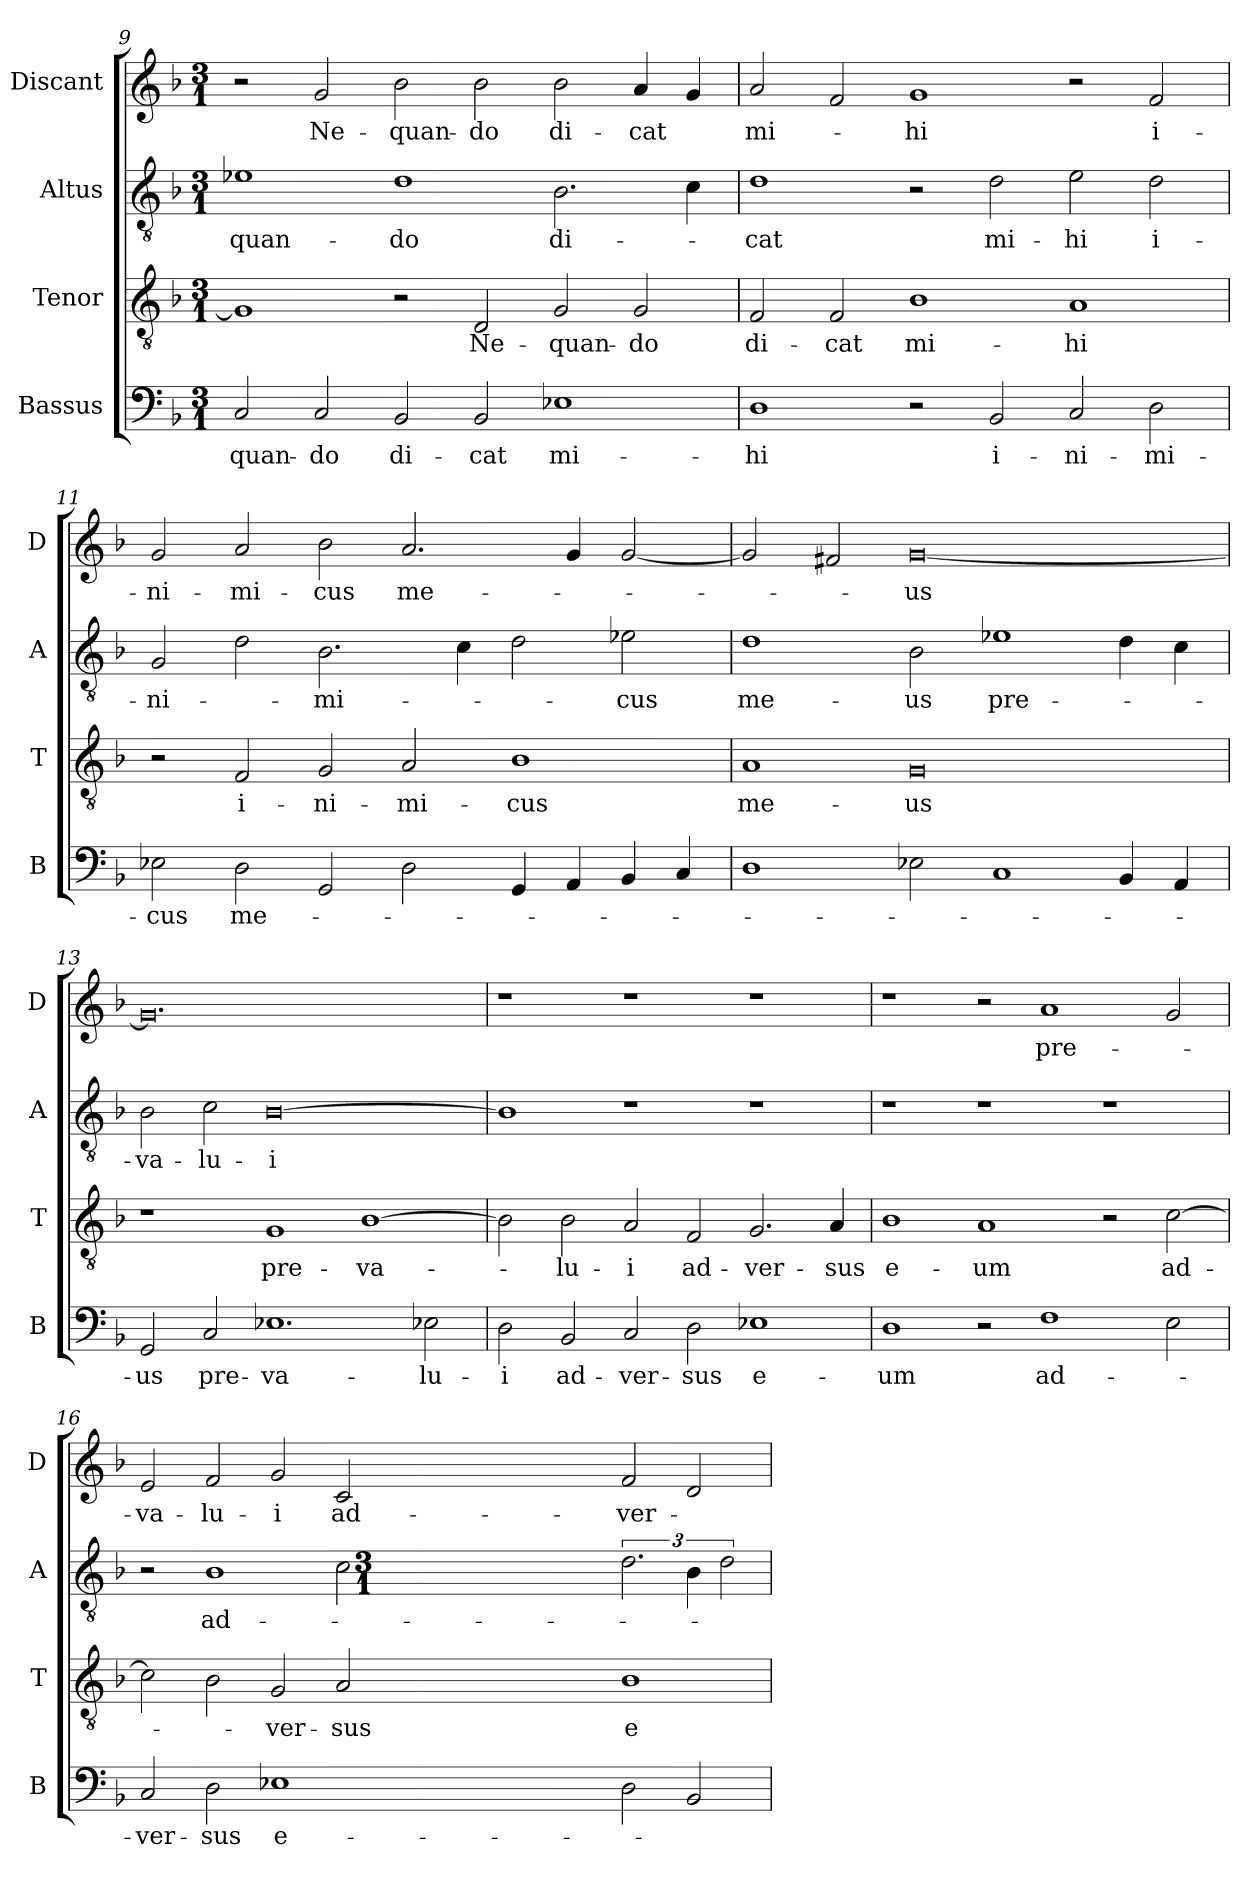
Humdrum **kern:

**kern	**text	**kern	**text	**kern	**text	**kern	**text
*part4	*part4	*part3	*part3	*part2	*part2	*part1	*part1
*staff4	*staff4	*staff3	*staff3	*staff2	*staff2	*staff1	*staff1
*I"Bassus	*	*I"Tenor	*	*I"Altus	*	*I"Discant	*
*I'B	*	*I'T	*	*I'A	*	*I'D	*
*clefF4	*	*clefGv2	*	*clefGv2	*	*clefG2	*
*k[b-]	*	*k[b-]	*	*k[b-]	*	*k[b-]	*
*M3/1	*	*M3/1	*	*M3/1	*	*M3/1	*
=9	=9	=9	=9	=9	=9	=9	=9
2C/	-quan-	1G]	.	1e-X	-quan-	2r	.
2C/	-do	.	.	.	.	2g/	Ne-
2BB-/	di-	2r	.	1d	-do	2b-\	-quan-
2BB-/	-cat	2D/	Ne-	.	.	2b-\	-do
1E-X	mi-	2G/	-quan-	2.B-\	di-	2b-\	di-
.	.	2G/	-do	.	.	4a/	-cat
.	.	.	.	4c\	.	4g/	.
=10	=10	=10	=10	=10	=10	=10	=10
1D	-hi	2F/	di-	1d	-cat	2a/	mi-
.	.	2F/	-cat	.	.	2f/	.
2r	.	1B-	mi-	2r	.	1g	-hi
2BB-/	i-	.	.	2d\	mi-	.	.
2C/	-ni-	1A	-hi	2e\	-hi	2r	.
2D\	-mi-	.	.	2d\	i-	2f/	i-
=11	=11	=11	=11	=11	=11	=11	=11
2E-X\	-cus	2r	.	2G/	-ni-	2g/	-ni-
2D\	me-	2F/	i-	2d\	.	2a/	-mi-
2GG/	.	2G/	-ni-	2.B-\	-mi-	2b-\	-cus
2D\	.	2A/	-mi-	.	.	2.a/	me-
.	.	.	.	4c\	.	.	.
4GG/	.	1B-	-cus	2d\	.	.	.
4AA/	.	.	.	.	.	4g/	.
4BB-/	.	.	.	2e-X\	-cus	[2g/	.
4C/	.	.	.	.	.	.	.
=12	=12	=12	=12	=12	=12	=12	=12
1D	.	1A	me-	1d	me-	2g/]	.
.	.	.	.	.	.	2f#X/	.
2E-X\	.	0G	-us	2B-\	-us	[0g	-us
1C	.	.	.	1e-X	pre-	.	.
4BB-/	.	.	.	4d\	.	.	.
4AA/	.	.	.	4c\	.	.	.
=13	=13	=13	=13	=13	=13	=13	=13
2GG/	-us	1r	.	2B-\	-va-	0.g]	.
2C/	pre-	.	.	2c\	-lu-	.	.
1.E-X	-va-	1G	pre-	[0B-	-i	.	.
.	.	[1B-	-va-	.	.	.	.
2E-X\	-lu-	.	.	.	.	.	.
=14	=14	=14	=14	=14	=14	=14	=14
2D\	-i	2B-\]	.	1B-]	.	1r	.
2BB-/	ad-	2B-\	-lu-	.	.	.	.
2C/	-ver-	2A/	-i	1r	.	1r	.
2D\	-sus	2F/	ad-	.	.	.	.
1E-X	e-	2.G/	-ver-	1r	.	1r	.
.	.	4A/	-sus	.	.	.	.
=15	=15	=15	=15	=15	=15	=15	=15
1D	-um	1B-	e-	1r	.	1r	.
2r	.	1A	-um	1r	.	2r	.
1F	ad-	.	.	.	.	1a	pre-
.	.	2r	.	1r	.	.	.
2E\	.	[2c\	ad-	.	.	2g/	.
=16	=16	=16	=16	=16	=16	=16	=16
2C/	-ver-	2c\]	.	2r	.	2e/	-va-
2D\	-sus	2B-\	.	1B-	ad-	2f/	-lu-
1E-X	e-	2G/	-ver-	.	.	2g/	-i
.	.	2A/	-sus	2c\	.	2c/	ad-
*	*	*	*	*M3/1	*	*	*
2D\	.	1B-	e-	3.d\	.	2f/	-ver-
2BB-/	.	.	.	6B-\	.	2d/	.
.	.	.	.	3d\	.	.	.
=	=	=	=	=	=	=	=
*-	*-	*-	*-	*-	*-	*-	*-
